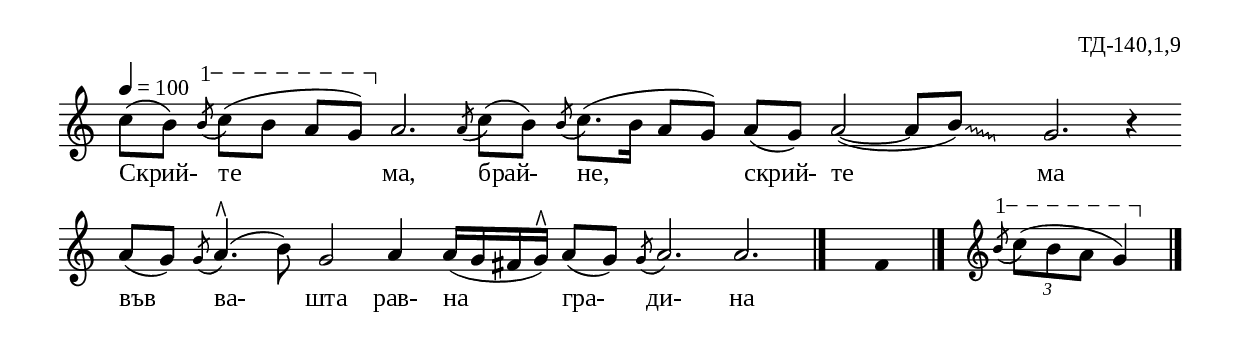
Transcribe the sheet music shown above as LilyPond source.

%{
sva_140_1_09
%}

\include "td-preamble.ly"

\score {
\relative c'' {
\tempo 4 = 100
%\time 2/4
\cadenzaOn
c8([ b]) 
\varA
\acciaccatura b8\startTextSpan c([ b] a[ g\stopTextSpan]) 
\override Glissando #'style = #'zigzag
a2. \acciaccatura a8 c([ b]) 
\acciaccatura b c8.([ b16] a8[ g]) a([ g]) a2~( a8[ \noteFi b\glissando]) 
\hideNotes f8 \unHideNotes g2. r4 
\bar "" 
a8([ g]) \acciaccatura g a4.^\rtoe( b8) g2 a4 a16([ g fis g^\rtoe]) a8([ g]) 
\acciaccatura g8 a2. a 
 \bar "|." 
s4 \fixB fis \fixC
  \bar "|." 
   s16 \clef treble
\varA
\acciaccatura b8\startTextSpan \times 2/3 { c([ b a] } g4\stopTextSpan) 
  \bar "|."    
}
\addlyrics { Скрий- те ма, брай- не, скрий- те " " ма във ва- шта рав- на гра- ди- на }
%
\layout {
   \context { 
	    \Staff \remove "Time_signature_engraver" } 
  indent = #0
  line-width = 190\mm
  ragged-right=##f
}
%
\midi { 
	\context {
		\Score tempoWholesPerMinute = #(ly:make-moment 100 4)
		}
	}
}
%
\header{
  opus = "ТД-140,1,9"
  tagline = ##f
}


